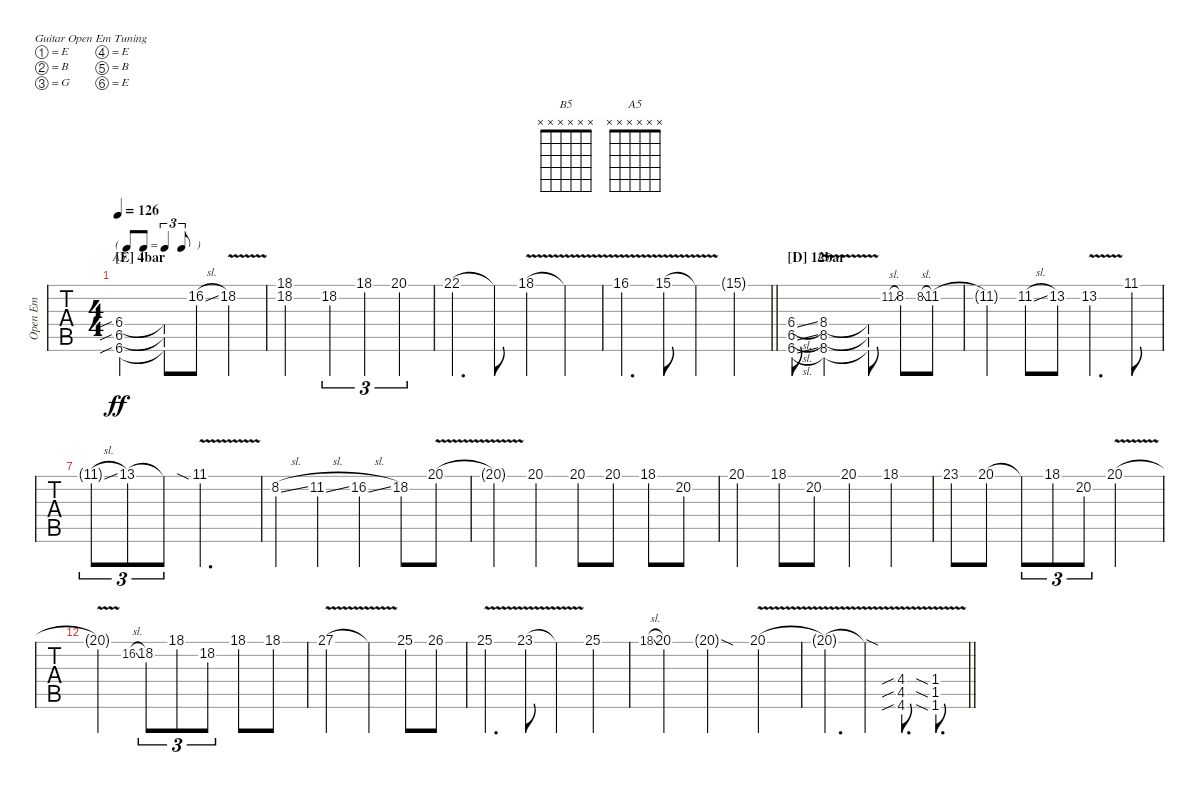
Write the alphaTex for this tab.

\bracketExtendMode nobrackets
\otherSystemsTrackNameOrientation horizontal
\defaultBarNumberDisplay FirstOfSystem
\track ("Pedal Steel Slide Open Em" "Open Em") {instrument distortionguitar}
\staff {tabs}
\tuning (E4 B3 G3 E3 B2 E2)
\chord ("B5" x x x x x x)
\chord ("A5" x x x x x x)
\ts (4 4)
\tf triplet8th
\section ("E" "4bar")
\tempo 126
\clef g2
\ks cminor
(6.4{sib} 6.5{sib} 6.6{sib}).2{ch "A5" dy ff} (6.4{t} 6.5{t} 6.6{t}).8 16.2{sl}.8 18.2{v}.4 |
(18.1 18.2).2 18.2.4{tu (3 2)} 18.1.4{tu (3 2)} 20.1.4{tu (3 2)} |
22.1.4{d} 22.1{t}.8 18.1{v}.4 18.1{v t}.4 |
\barLineRight lightlight
16.1{v}.4{d} 15.1{v}.8 15.1{v t}.4 15.1{g}.4 |
\section ("D" "12bar")
(6.4{sl} 6.5{sl} 6.6{sl}).8 (8.4{v hac} 8.5{v hac} 8.6{v hac}).2{ch "B5"} (8.4{v t} 8.5{v t} 8.6{v t}).8 11.2{sl}.8{gr} 8.2.8 8.2{sl}.8{gr} 11.2.8 |
11.2{t}.4 11.2{sl}.8 13.2.8 13.2{v}.4{d} 11.1.8 |
11.1{sl g}.8{tu (3 2)} 13.1.8{tu (3 2)} 13.1{t}.8{tu (3 2)} 11.1{v sia}.2{d} |
8.2{sl}.4 11.2{sl}.4 16.2{sl}.4 18.2.8 20.1{v}.8 |
20.1{v t}.4 20.1.4 20.1.8 20.1.8 18.1.8 20.2.8 |
20.1.4 18.1.8 20.2.8 20.1.4 18.1.4 |
23.1.8 20.1.8 20.1{t}.8{tu (3 2)} 18.1.8{tu (3 2)} 20.2.8{tu (3 2)} 20.1{v}.2 |
20.1{v t}.2 16.2{sl}.8{gr} 18.2.8{tu (3 2)} 18.1.8{tu (3 2)} 18.2.8{tu (3 2)} 18.1.8 18.1.8 |
27.1{v}.2 27.1{t}.4 25.1.8 26.1.8 |
25.1{v}.4{d} 23.1{v}.8 23.1{v t}.4 25.1.4 |
18.1{sl}.8{gr} 20.1.4 20.1{sod g}.2 20.1{v}.4 |
\barLineRight lightlight
20.1{v t}.4{d} 20.1{v sod t}.4 (4.4{v sib} 4.5{v sib} 4.6{sib}).8{d} (1.4{v sia} 1.5{v sia} 1.6{sia}).8{d}
